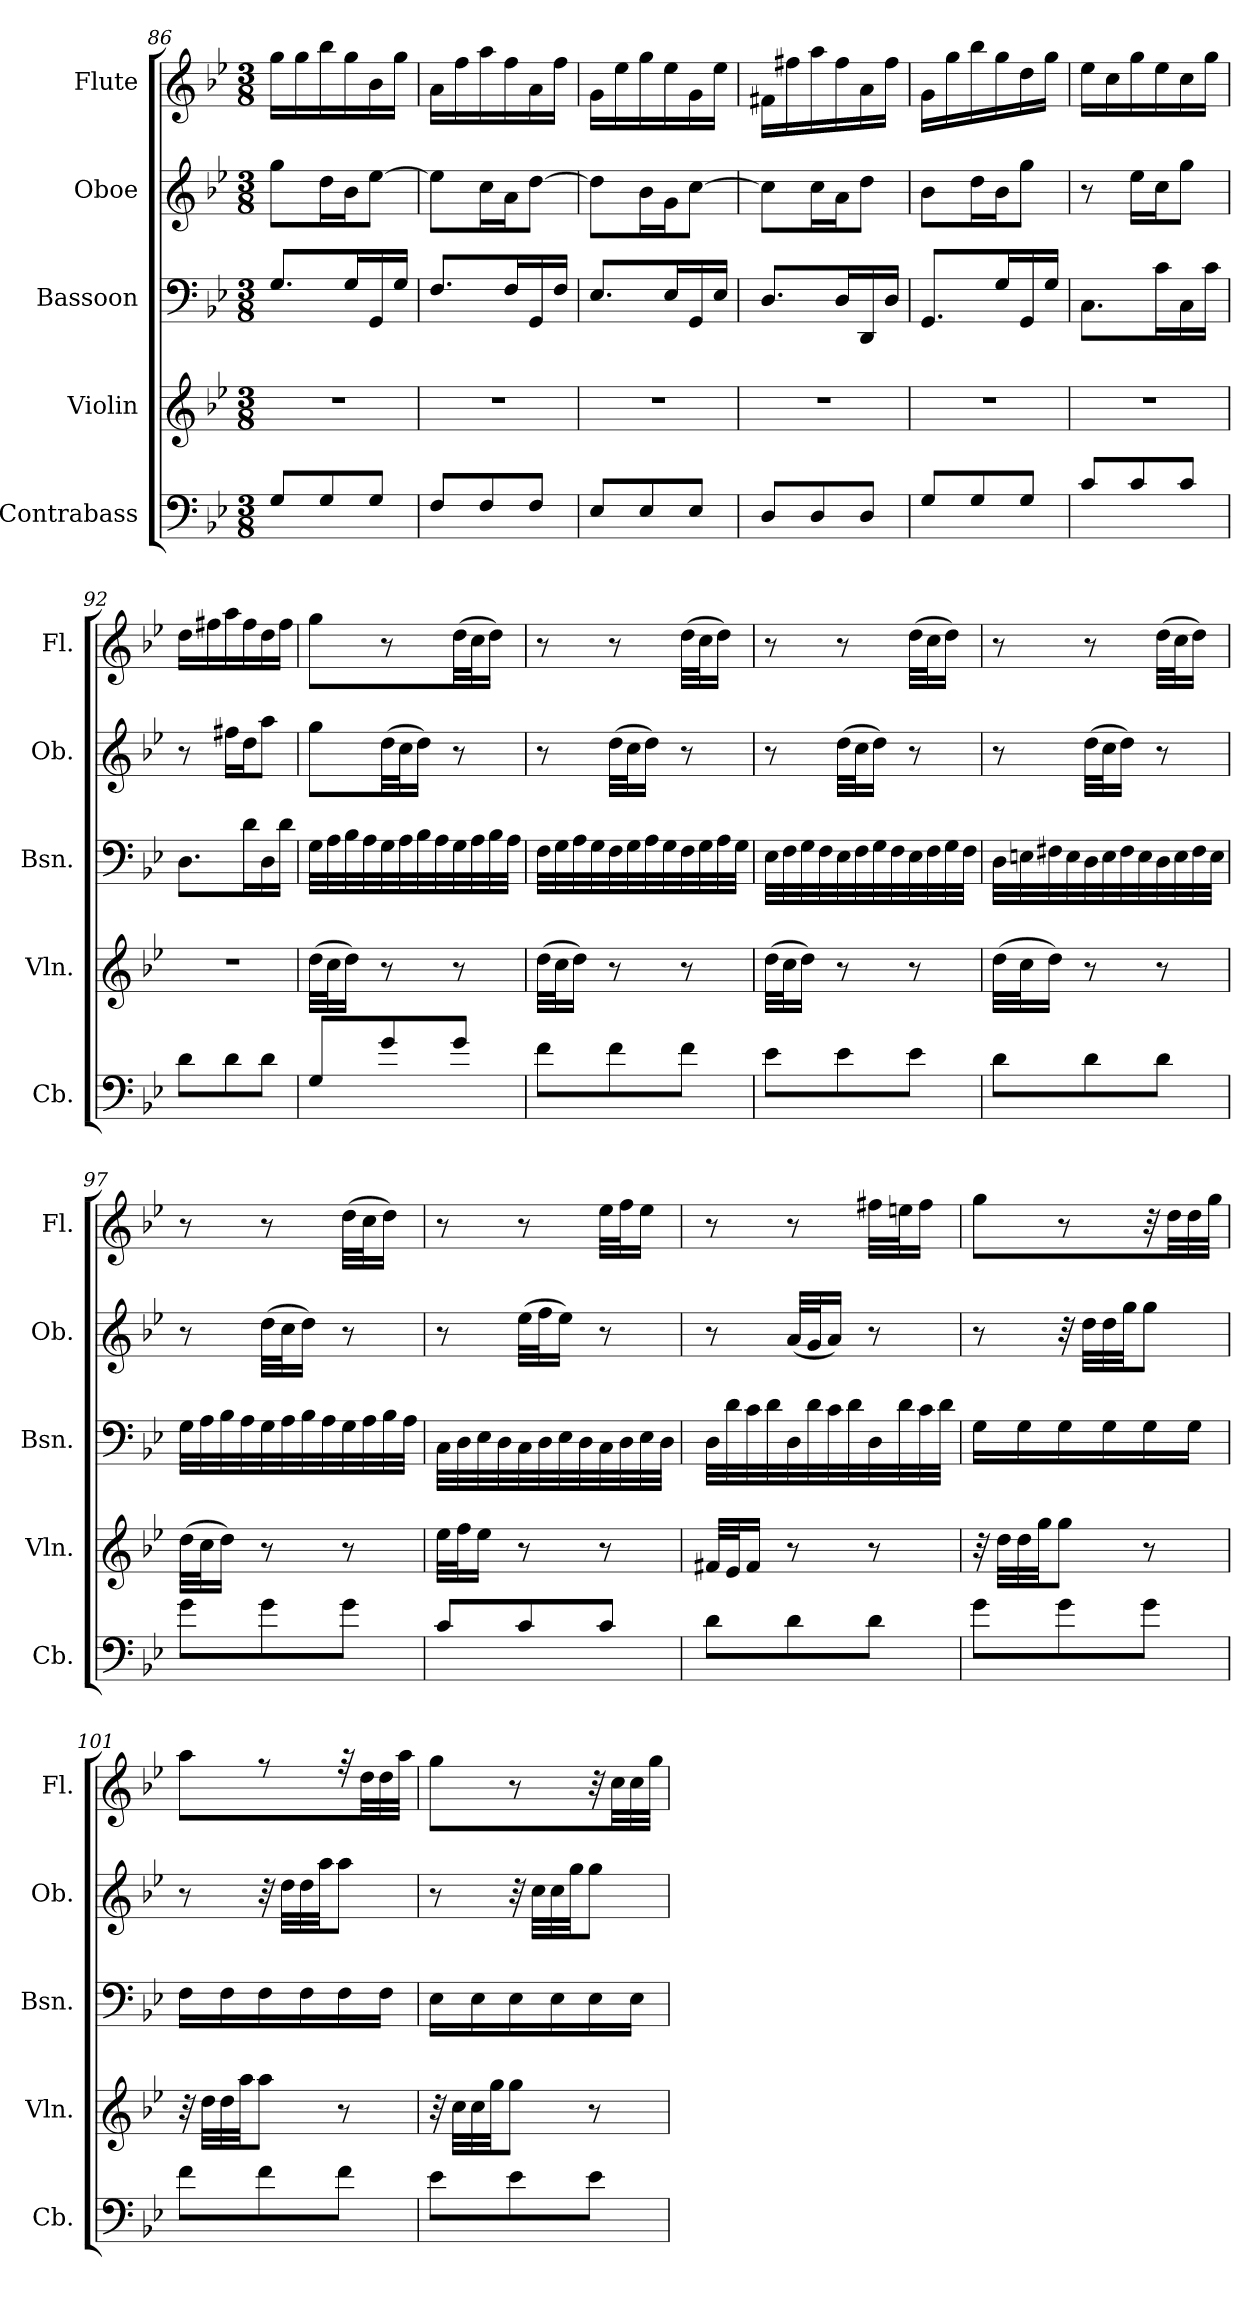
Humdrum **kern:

**kern	**kern	**kern	**kern	**kern
*part5	*part4	*part3	*part2	*part1
*staff5	*staff4	*staff3	*staff2	*staff1
*I"Contrabass	*I"Violin	*I"Bassoon	*I"Oboe	*I"Flute
*I'Cb.	*I'Vln.	*I'Bsn.	*I'Ob.	*I'Fl.
*clefF4	*clefG2	*clefF4	*clefG2	*clefG2
*ITrd7c12	*	*	*	*
*k[b-e-]	*k[b-e-]	*k[b-e-]	*k[b-e-]	*k[b-e-]
*M3/8	*M3/8	*M3/8	*M3/8	*M3/8
=86	=86	=86	=86	=86
8GG/L	4.r	8.G/L	8gg\L	16gg\LL
.	.	.	.	16gg\
8GG/	.	.	16dd\L	16bb-\
.	.	16G/L	16b-\J	16gg\
8GG/J	.	16GG/	[8ee-\J	16b-\
.	.	16G/JJ	.	16gg\JJ
!!LO:LB:g=z
=87	=87	=87	=87	=87
8FF/L	4.r	8.F/L	8ee-\L]	16a\LL
.	.	.	.	16ff\
8FF/	.	.	16cc\L	16aa\
.	.	16F/L	16a\J	16ff\
8FF/J	.	16GG/	[8dd\J	16a\
.	.	16F/JJ	.	16ff\JJ
=88	=88	=88	=88	=88
8EE-/L	4.r	8.E-/L	8dd\L]	16g\LL
.	.	.	.	16ee-\
8EE-/	.	.	16b-\L	16gg\
.	.	16E-/L	16g\J	16ee-\
8EE-/J	.	16GG/	[8cc\J	16g\
.	.	16E-/JJ	.	16ee-\JJ
=89	=89	=89	=89	=89
8DD/L	4.r	8.D/L	8cc\L]	16f#X\LL
.	.	.	.	16ff#X\
8DD/	.	.	16cc\L	16aa\
.	.	16D/L	16a\J	16ff#\
8DD/J	.	16DD/	8dd\J	16a\
.	.	16D/JJ	.	16ff#\JJ
=90	=90	=90	=90	=90
8GG/L	4.r	8.GG/L	8b-\L	16g\LL
.	.	.	.	16gg\
8GG/	.	.	16dd\L	16bb-\
.	.	16G/L	16b-\J	16gg\
8GG/J	.	16GG/	8gg\J	16dd\
.	.	16G/JJ	.	16gg\JJ
=91	=91	=91	=91	=91
8C/L	4.r	8.C\L	8r	16ee-\LL
.	.	.	.	16cc\
8C/	.	.	16ee-\LL	16gg\
.	.	16c\L	16cc\J	16ee-\
8C/J	.	16C\	8gg\J	16cc\
.	.	16c\JJ	.	16gg\JJ
!!LO:PB:g=z
=92	=92	=92	=92	=92
8D\L	4.r	8.D\L	8r	16dd\LL
.	.	.	.	16ff#X\
8D\	.	.	16ff#X\LL	16aa\
.	.	16d\L	16dd\J	16ff#\
8D\J	.	16D\	8aa\J	16dd\
.	.	16d\JJ	.	16ff#\JJ
=93	=93	=93	=93	=93
8GG/L	(>32dd\LLL	32G\LLL	8gg\L	8gg\L
.	32cc\J	32A\	.	.
.	16dd\JJ)	32B-\	.	.
.	.	32A\	.	.
8G/	8r	32G\	(>32dd\LL	8r
.	.	32A\	32cc\J	.
.	.	32B-\	16dd\JJ)	.
.	.	32A\	.	.
8G/J	8r	32G\	8r	(>32dd\LL
.	.	32A\	.	32cc\J
.	.	32B-\	.	16dd\JJ)
.	.	32A\JJJ	.	.
=94	=94	=94	=94	=94
8F\L	(>32dd\LLL	32F\LLL	8r	8r
.	32cc\J	32G\	.	.
.	16dd\JJ)	32A\	.	.
.	.	32G\	.	.
8F\	8r	32F\	(>32dd\LLL	8r
.	.	32G\	32cc\J	.
.	.	32A\	16dd\JJ)	.
.	.	32G\	.	.
8F\J	8r	32F\	8r	(>32dd\LLL
.	.	32G\	.	32cc\J
.	.	32A\	.	16dd\JJ)
.	.	32G\JJJ	.	.
=95	=95	=95	=95	=95
8E-\L	(>32dd\LLL	32E-\LLL	8r	8r
.	32cc\J	32F\	.	.
.	16dd\JJ)	32G\	.	.
.	.	32F\	.	.
8E-\	8r	32E-\	(>32dd\LLL	8r
.	.	32F\	32cc\J	.
.	.	32G\	16dd\JJ)	.
.	.	32F\	.	.
8E-\J	8r	32E-\	8r	(>32dd\LLL
.	.	32F\	.	32cc\J
.	.	32G\	.	16dd\JJ)
.	.	32F\JJJ	.	.
!!LO:LB:g=z
=96	=96	=96	=96	=96
8D\L	(>32dd\LLL	32D\LLL	8r	8r
.	32cc\J	32En\	.	.
.	16dd\JJ)	32F#X\	.	.
.	.	32E\	.	.
8D\	8r	32D\	(>32dd\LLL	8r
.	.	32E\	32cc\J	.
.	.	32F#\	16dd\JJ)	.
.	.	32E\	.	.
8D\J	8r	32D\	8r	(>32dd\LLL
.	.	32E\	.	32cc\J
.	.	32F#\	.	16dd\JJ)
.	.	32E\JJJ	.	.
=97	=97	=97	=97	=97
8G\L	(>32dd\LLL	32G\LLL	8r	8r
.	32cc\J	32A\	.	.
.	16dd\JJ)	32B-\	.	.
.	.	32A\	.	.
8G\	8r	32G\	(>32dd\LLL	8r
.	.	32A\	32cc\J	.
.	.	32B-\	16dd\JJ)	.
.	.	32A\	.	.
8G\J	8r	32G\	8r	(>32dd\LLL
.	.	32A\	.	32cc\J
.	.	32B-\	.	16dd\JJ)
.	.	32A\JJJ	.	.
=98	=98	=98	=98	=98
8C/L	32ee-\LLL	32C\LLL	8r	8r
.	32ff\J	32D\	.	.
.	16ee-\JJ	32E-\	.	.
.	.	32D\	.	.
8C/	8r	32C\	(>32ee-\LLL	8r
.	.	32D\	32ff\J	.
.	.	32E-\	16ee-\JJ)	.
.	.	32D\	.	.
8C/J	8r	32C\	8r	32ee-\LLL
.	.	32D\	.	32ff\J
.	.	32E-\	.	16ee-\JJ
.	.	32D\JJJ	.	.
!!LO:PB:g=z
=99	=99	=99	=99	=99
8D\L	32f#X/LLL	32D\LLL	8r	8r
.	32e-/J	32d\	.	.
.	16f#/JJ	32c\	.	.
.	.	32d\	.	.
8D\	8r	32D\	(<32a/LLL	8r
.	.	32d\	32g/J	.
.	.	32c\	16a/JJ)	.
.	.	32d\	.	.
8D\J	8r	32D\	8r	32ff#X\LLL
.	.	32d\	.	32een\J
.	.	32c\	.	16ff#\JJ
.	.	32d\JJJ	.	.
=100	=100	=100	=100	=100
8G\L	32r	16G\LL	8r	8gg\L
.	32dd\LLL	.	.	.
.	32dd\	16G\	.	.
.	32gg\JJ	.	.	.
8G\	8gg\J	16G\	32r	8r
.	.	.	32dd\LLL	.
.	.	16G\	32dd\	.
.	.	.	32gg\JJ	.
8G\J	8r	16G\	8gg\J	32r
.	.	.	.	32dd\LL
.	.	16G\JJ	.	32dd\
.	.	.	.	32gg\JJJ
=101	=101	=101	=101	=101
8F\L	32r	16F\LL	8r	8aa\L
.	32dd\LLL	.	.	.
.	32dd\	16F\	.	.
.	32aa\JJ	.	.	.
8F\	8aa\J	16F\	32r	8r
.	.	.	32dd\LLL	.
.	.	16F\	32dd\	.
.	.	.	32aa\JJ	.
8F\J	8r	16F\	8aa\J	32r
.	.	.	.	32dd\LL
.	.	16F\JJ	.	32dd\
.	.	.	.	32aa\JJJ
!!LO:LB:g=z
=102	=102	=102	=102	=102
8E-\L	32r	16E-\LL	8r	8gg\L
.	32cc\LLL	.	.	.
.	32cc\	16E-\	.	.
.	32gg\JJ	.	.	.
8E-\	8gg\J	16E-\	32r	8r
.	.	.	32cc\LLL	.
.	.	16E-\	32cc\	.
.	.	.	32gg\JJ	.
8E-\J	8r	16E-\	8gg\J	32r
.	.	.	.	32cc\LL
.	.	16E-\JJ	.	32cc\
.	.	.	.	32gg\JJJ
=	=	=	=	=
*-	*-	*-	*-	*-
